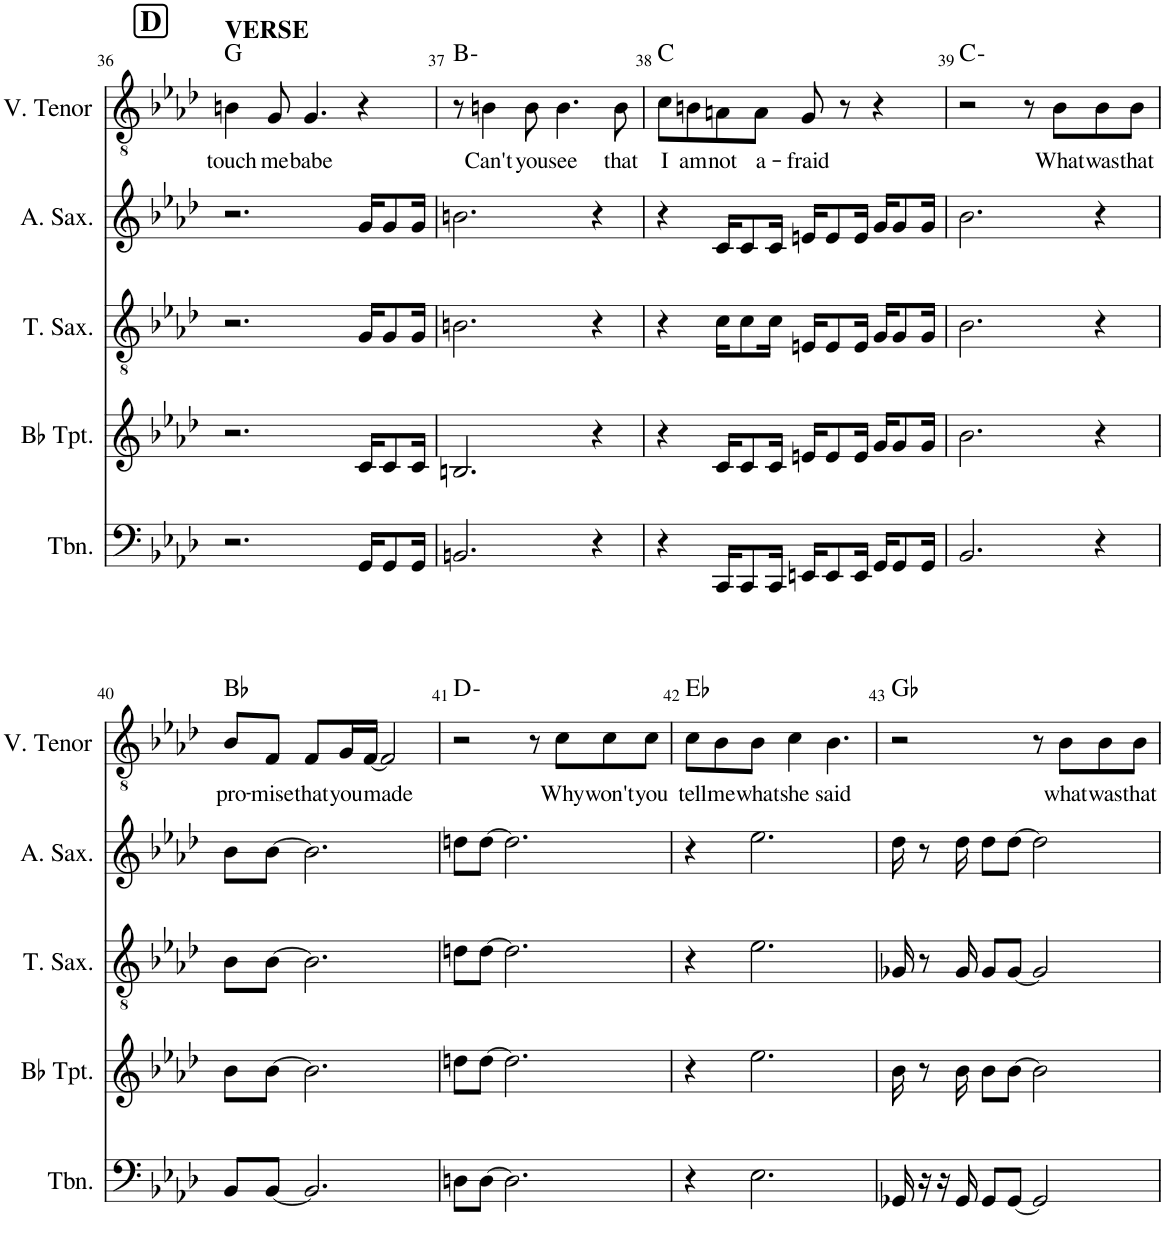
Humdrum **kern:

**kern	**kern	**kern	**kern	**kern	**text	**harte
*part5	*part4	*part3	*part2	*part1	*part1	*part1
*staff5	*staff4	*staff3	*staff2	*staff1	*staff1	*
*I"Trombone	*I"Bb Trumpet	*I"Tenor Saxophone	*I"Alto Saxophone	*I"V. Tenor	*	*
*I'Tbn.	*I'Bb Tpt.	*I'T. Sax.	*I'A. Sax.	*I'V. Tenor	*	*
!!LO:PB:g=z
*clefF4	*clefG2	*clefGv2	*clefG2	*clefGv2	*	*
*	*ITrd1c2	*ITrd8c14	*ITrd5c9	*	*	*
*k[b-e-a-d-]	*k[b-e-a-d-]	*k[b-e-a-d-]	*k[b-e-a-d-]	*k[b-e-a-d-]	*	*
*M4/4	*M4/4	*M4/4	*M4/4	*M4/4	*	*
!!LO:REH:place=s1:a:B:cj:fs=14:t=D
=36	=36	=36	=36	=36	=36	=36
!	!	!	!	!LO:TX:a:B:t=VERSE	!	!
!	!	!	!	!	!LO:LY:b	!
2.r	2.r	2.r	2.r	4Bn\	touch	G:maj
!	!	!	!	!	!LO:LY:b	!
.	.	.	.	8G/	me	.
!	!	!	!	!	!LO:LY:b	!
.	.	.	.	4.G/	babe	.
16GG/KL	16c/KL	16G/KL	16g/KL	4r	.	.
8GG/	8c/	8G/	8g/	.	.	.
16GG/Jk	16c/Jk	16G/Jk	16g/Jk	.	.	.
=37	=37	=37	=37	=37	=37	=37
2.BBn/	2.Bn/	2.Bn\	2.bn\	8r	.	B:min
!	!	!	!	!	!LO:LY:b	!
.	.	.	.	4Bn\	Can't	.
!	!	!	!	!	!LO:LY:b	!
.	.	.	.	8B\	you	.
!	!	!	!	!	!LO:LY:b	!
.	.	.	.	4.B\	see	.
4r	4r	4r	4r	.	.	.
!	!	!	!	!	!LO:LY:b	!
.	.	.	.	8B\	that	.
=38	=38	=38	=38	=38	=38	=38
!	!	!	!	!	!LO:LY:b	!
4r	4r	4r	4r	8c\L	I	C:maj
!	!	!	!	!	!LO:LY:b	!
.	.	.	.	8Bn\	am	.
!	!	!	!	!	!LO:LY:b	!
16CC/KL	16c/KL	16c\KL	16c/KL	8An\	not	.
8CC/	8c/	8c\	8c/	.	.	.
!	!	!	!	!	!LO:LY:b	!
.	.	.	.	8A\J	a-	.
16CC/Jk	16c/Jk	16c\Jk	16c/Jk	.	.	.
!	!	!	!	!	!LO:LY:b	!
16EEn/KL	16en/KL	16En/KL	16en/KL	8G/	-fraid	.
8EE/	8e/	8E/	8e/	.	.	.
.	.	.	.	8r	.	.
16EE/Jk	16e/Jk	16E/Jk	16e/Jk	.	.	.
16GG/KL	16g/KL	16G/KL	16g/KL	4r	.	.
8GG/	8g/	8G/	8g/	.	.	.
16GG/Jk	16g/Jk	16G/Jk	16g/Jk	.	.	.
=39	=39	=39	=39	=39	=39	=39
2.BB-/	2.b-\	2.B-\	2.b-\	2r	.	C:min
.	.	.	.	8r	.	.
!	!	!	!	!	!LO:LY:b	!
.	.	.	.	8B-\L	What	.
!	!	!	!	!	!LO:LY:b	!
4r	4r	4r	4r	8B-\	was	.
!	!	!	!	!	!LO:LY:b	!
.	.	.	.	8B-\J	that	.
!!LO:LB:g=z
=40	=40	=40	=40	=40	=40	=40
!	!	!	!	!	!LO:LY:b	!
8BB-/L	8b-\L	8B-\L	8b-\L	8B-/L	pro-	Bb:maj
!	!	!	!	!	!LO:LY:b	!
[8BB-/J	[8b-\J	[8B-\J	[8b-\J	8F/J	-mise	.
!	!	!	!	!	!LO:LY:b	!
2.BB-/]	2.b-\]	2.B-\]	2.b-\]	8F/L	that	.
!	!	!	!	!	!LO:LY:b	!
.	.	.	.	16G/L	you	.
!	!	!	!	!	!LO:LY:b	!
.	.	.	.	[16F/JJ	made	.
.	.	.	.	2F/]	.	.
=41	=41	=41	=41	=41	=41	=41
8Dn\L	8ddn\L	8dn\L	8ddn\L	2r	.	D:min
[8D\J	[8dd\J	[8d\J	[8dd\J	.	.	.
2.D\]	2.dd\]	2.d\]	2.dd\]	.	.	.
.	.	.	.	8r	.	.
!	!	!	!	!	!LO:LY:b	!
.	.	.	.	8c\L	Why	.
!	!	!	!	!	!LO:LY:b	!
.	.	.	.	8c\	won't	.
!	!	!	!	!	!LO:LY:b	!
.	.	.	.	8c\J	you	.
=42	=42	=42	=42	=42	=42	=42
!	!	!	!	!	!LO:LY:b	!
4r	4r	4r	4r	8c\L	tell	Eb:maj
!	!	!	!	!	!LO:LY:b	!
.	.	.	.	8B-\	me	.
!	!	!	!	!	!LO:LY:b	!
2.E-\	2.ee-\	2.e-\	2.ee-\	8B-\J	what	.
!	!	!	!	!	!LO:LY:b	!
.	.	.	.	4c\	she	.
!	!	!	!	!	!LO:LY:b	!
.	.	.	.	4.B-\	said	.
=43	=43	=43	=43	=43	=43	=43
16GG-X/	16b-\	16G-X/	16dd-\	2r	.	Gb:maj
16r	8r	8r	8r	.	.	.
16r	.	.	.	.	.	.
16GG-/	16b-\	16G-/	16dd-\	.	.	.
8GG-/L	8b-\L	8G-/L	8dd-\L	.	.	.
[8GG-/J	[8b-\J	[8G-/J	[8dd-\J	.	.	.
2GG-/]	2b-\]	2G-/]	2dd-\]	8r	.	.
!	!	!	!	!	!LO:LY:b	!
.	.	.	.	8B-\L	what	.
!	!	!	!	!	!LO:LY:b	!
.	.	.	.	8B-\	was	.
!	!	!	!	!	!LO:LY:b	!
.	.	.	.	8B-\J	that	.
=	=	=	=	=	=	=
*-	*-	*-	*-	*-	*-	*-
